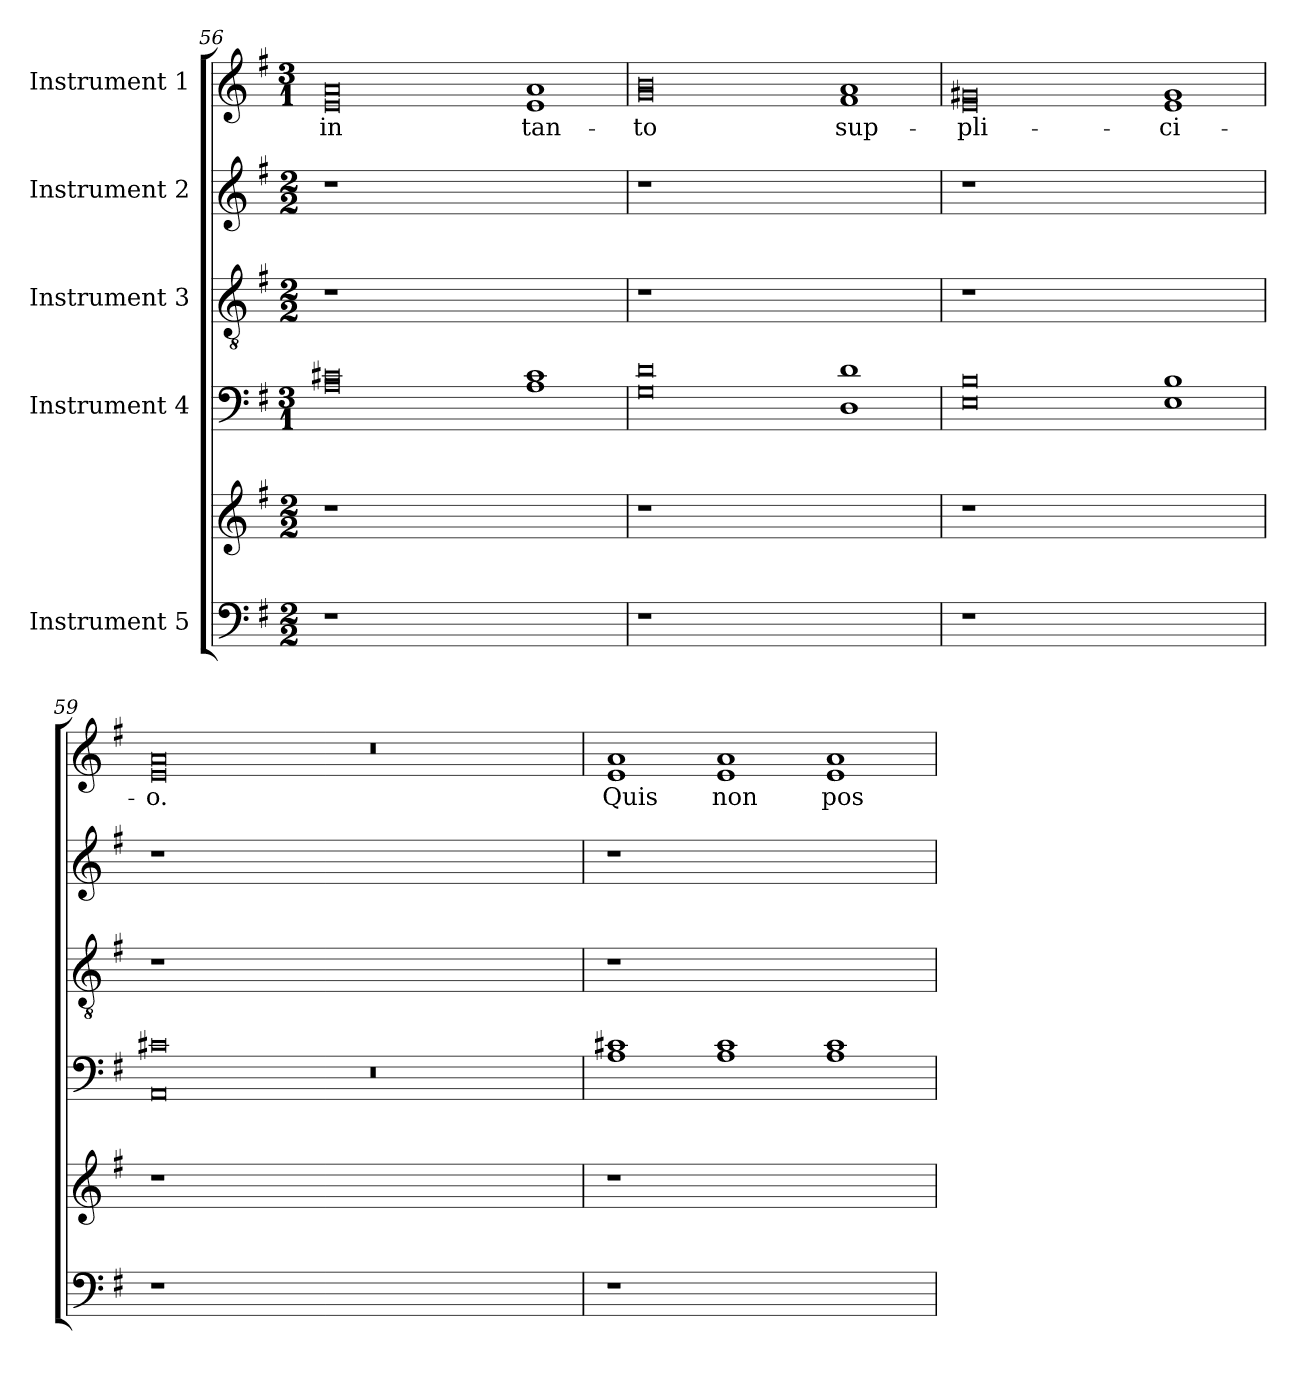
**kern	**kern	**kern	**kern	**kern	**kern	**text
*part5	*part5	*part4	*part3	*part2	*part1	*part1
*staff6	*staff5	*staff4	*staff3	*staff2	*staff1	*staff1
*I"Instrument 5	*	*I"Instrument 4	*I"Instrument 3	*I"Instrument 2	*I"Instrument 1	*
*clefF4	*clefG2	*clefF4	*clefGv2	*clefG2	*clefG2	*
*ITrd-3c-5	*ITrd-3c-5	*	*	*	*	*
*k[]	*k[]	*k[f#]	*k[f#]	*k[f#]	*k[f#]	*
*C:	*C:	*G:	*G:	*G:	*G:	*
*M2/2	*M2/2	*M3/1	*M2/2	*M2/2	*M3/1	*
=56	=56	=56	=56	=56	=56	=56
!	!	!	!	!	!	!LO:LY:b:rj
1r	1r	0c#X 0A	1r	1r	0a 0e	in
0ryy	0ryy	.	0ryy	0ryy	.	.
!	!	!	!	!	!	!LO:LY:b:cj
.	.	1c# 1A	.	.	1a 1e	tan-
=57	=57	=57	=57	=57	=57	=57
!	!	!	!	!	!	!LO:LY:b:rj
1r	1r	0d 0G	1r	1r	0b 0g	-to
0ryy	0ryy	.	0ryy	0ryy	.	.
!	!	!	!	!	!	!LO:LY:b:cj
.	.	1d 1D	.	.	1a 1f#	sup-
=58	=58	=58	=58	=58	=58	=58
!	!	!	!	!	!	!LO:LY:b:cj
1r	1r	0B 0E	1r	1r	0g#X 0e	-pli-
0ryy	0ryy	.	0ryy	0ryy	.	.
!	!	!	!	!	!	!LO:LY:b:cj
.	.	1B 1E	.	.	1g# 1e	-ci-
=59	=59	=59	=59	=59	=59	=59
!	!	!	!	!	!	!LO:LY:b:cj
1r	1r	0c# 0AA	1r	1r	0a 0e	-o.
00ryy	00ryy	.	00ryy	00ryy	.	.
.	.	0.r	.	.	0.r	.
=60	=60	=60	=60	=60	=60	=60
!	!	!	!	!	!	!LO:LY:b:cj
1r	1r	1c#X 1A	1r	1r	1a 1e	Quis
!	!	!	!	!	!	!LO:LY:b:cj
0ryy	0ryy	1c# 1A	0ryy	0ryy	1a 1e	non
!	!	!	!	!	!	!LO:LY:b:cj
.	.	1c# 1A	.	.	1a 1e	pos-
=	=	=	=	=	=	=
*-	*-	*-	*-	*-	*-	*-
